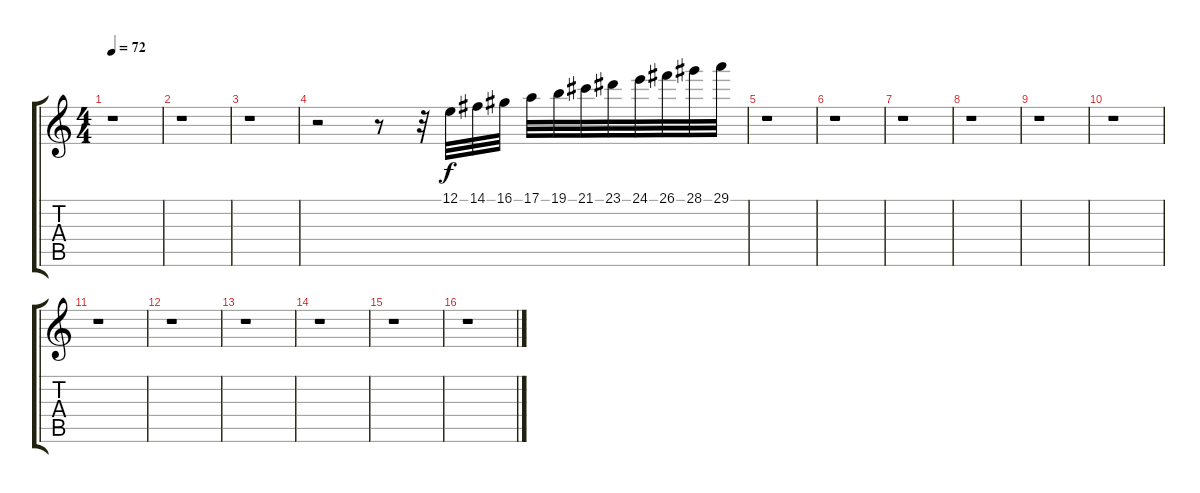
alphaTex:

\track "" {instrument orchestralharp}
\staff {score tabs}
\tuning (E4 B3 G3 D3 A2 E2) {hide}
\ts (4 4)
\tempo 72
\clef g2
\ks c
r.1{dy f} |
r.1 |
r.1 |
r.2 r.8 r.32 12.1.32 14.1.32 16.1.32 17.1.32 19.1.32 21.1.32 23.1.32 24.1.32 26.1.32 28.1.32 29.1.32 |
r.1 |
r.1 |
r.1 |
r.1 |
r.1 |
r.1 |
r.1 |
r.1 |
r.1 |
r.1 |
r.1 |
r.1
